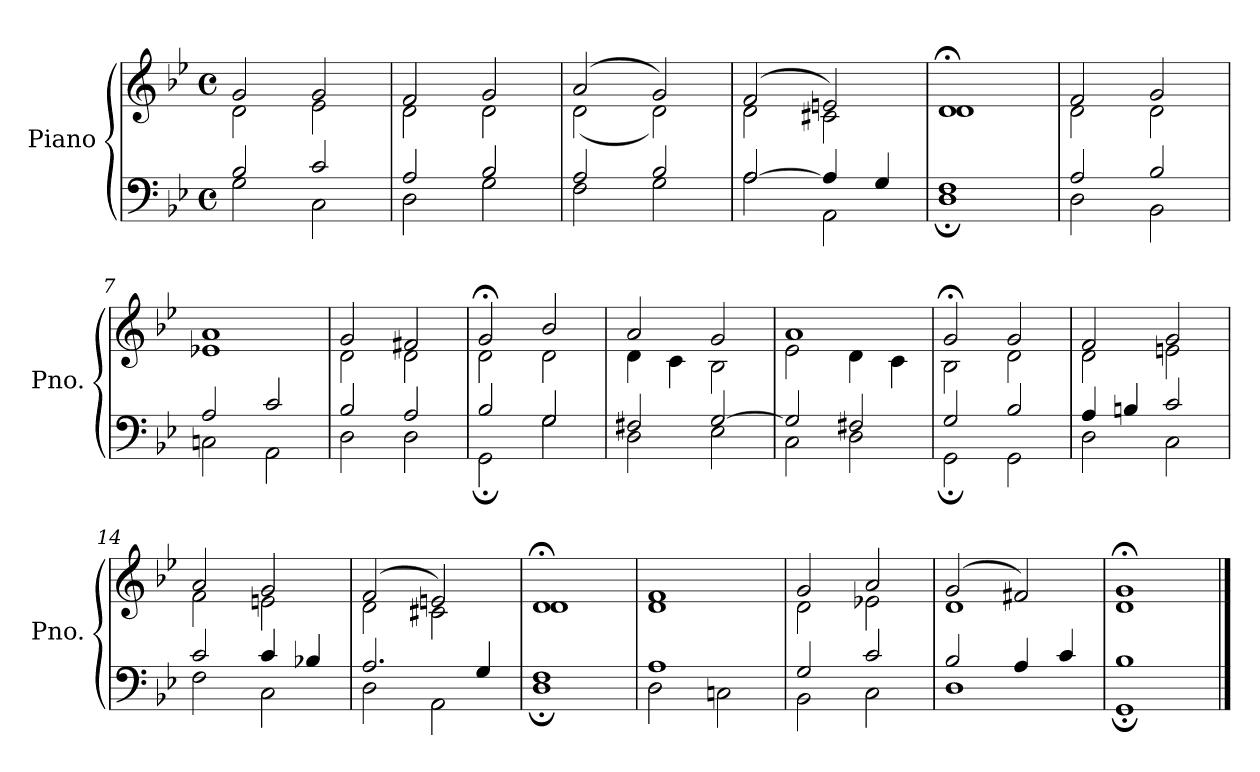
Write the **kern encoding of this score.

**kern	**kern
*part1	*part1
*staff2	*staff1
*I"Piano	*
*I'Pno.	*
*clefF4	*clefG2
*k[b-e-]	*k[b-e-]
*M4/4	*M4/4
*met(c)	*met(c)
=1	=1
*^	*^
2B-/	2G\	2g/	2d\
2c/	2C\	2g/	2e-\
=2	=2	=2	=2
2A/	2D\	2f/	2d\
2B-/	2G\	2g/	2d\
=3	=3	=3	=3
2A/	2F\	(2a/	(2d\
2B-/	2G\	2g/)	2d\)
=4	=4	=4	=4
[2A/	2A\	(2f/	2d\
4A/]	2AA\	2en/)	2c#X\
4G/	.	.	.
=5	=5	=5	=5
1F	1D;	1d;<	1d
=6	=6	=6	=6
2A/	2D\	2f/	2d\
2B-/	2BB-\	2g/	2d\
=7	=7	=7	=7
2A/	2Cn\	1a	1e-X
2c/	2AA\	.	.
=8	=8	=8	=8
2B-/	2D\	2g/	2d\
2A/	2D\	2f#X/	2d\
=9	=9	=9	=9
2B-/	2GG;\	2g;</	2d\
2G/	2G\	2b-/	2d\
=10	=10	=10	=10
2F#X/	2D\	2a/	4d\
.	.	.	4c\
[2G/	2E-\	2g/	2B-\
!!LO:LB:g=z	!!
=11	=11	=11	=11
2G/]	2C\	1a	2e-\
2F#X/	2D\	.	4d\
.	.	.	4c\
=12	=12	=12	=12
2G/	2GG;\	2g;</	2B-\
2B-/	2GG\	2g/	2d\
=13	=13	=13	=13
4A/	2D\	2f/	2d\
4Bn/	.	.	.
2c/	2C\	2g/	2en\
=14	=14	=14	=14
2c/	2F\	2a/	2f\
4c/	2C\	2g/	2en\
4B-X/	.	.	.
=15	=15	=15	=15
2.A/	2D\	(2f/	2d\
.	2AA\	2en/)	2c#X\
4G/	.	.	.
=16	=16	=16	=16
1F	1D;	1d;<	1d
=17	=17	=17	=17
1A	2D\	1f	1d
.	2Cn\	.	.
=18	=18	=18	=18
2G/	2BB-\	2g/	2d\
2c/	2C\	2a/	2e-X\
=19	=19	=19	=19
2B-/	1D	(2g/	1d
4A/	.	2f#X/)	.
4c/	.	.	.
=20	=20	=20	=20
1B-	1GG;	1g;<	1d
*v	*v	*	*
*	*v	*v
==	==
*-	*-
